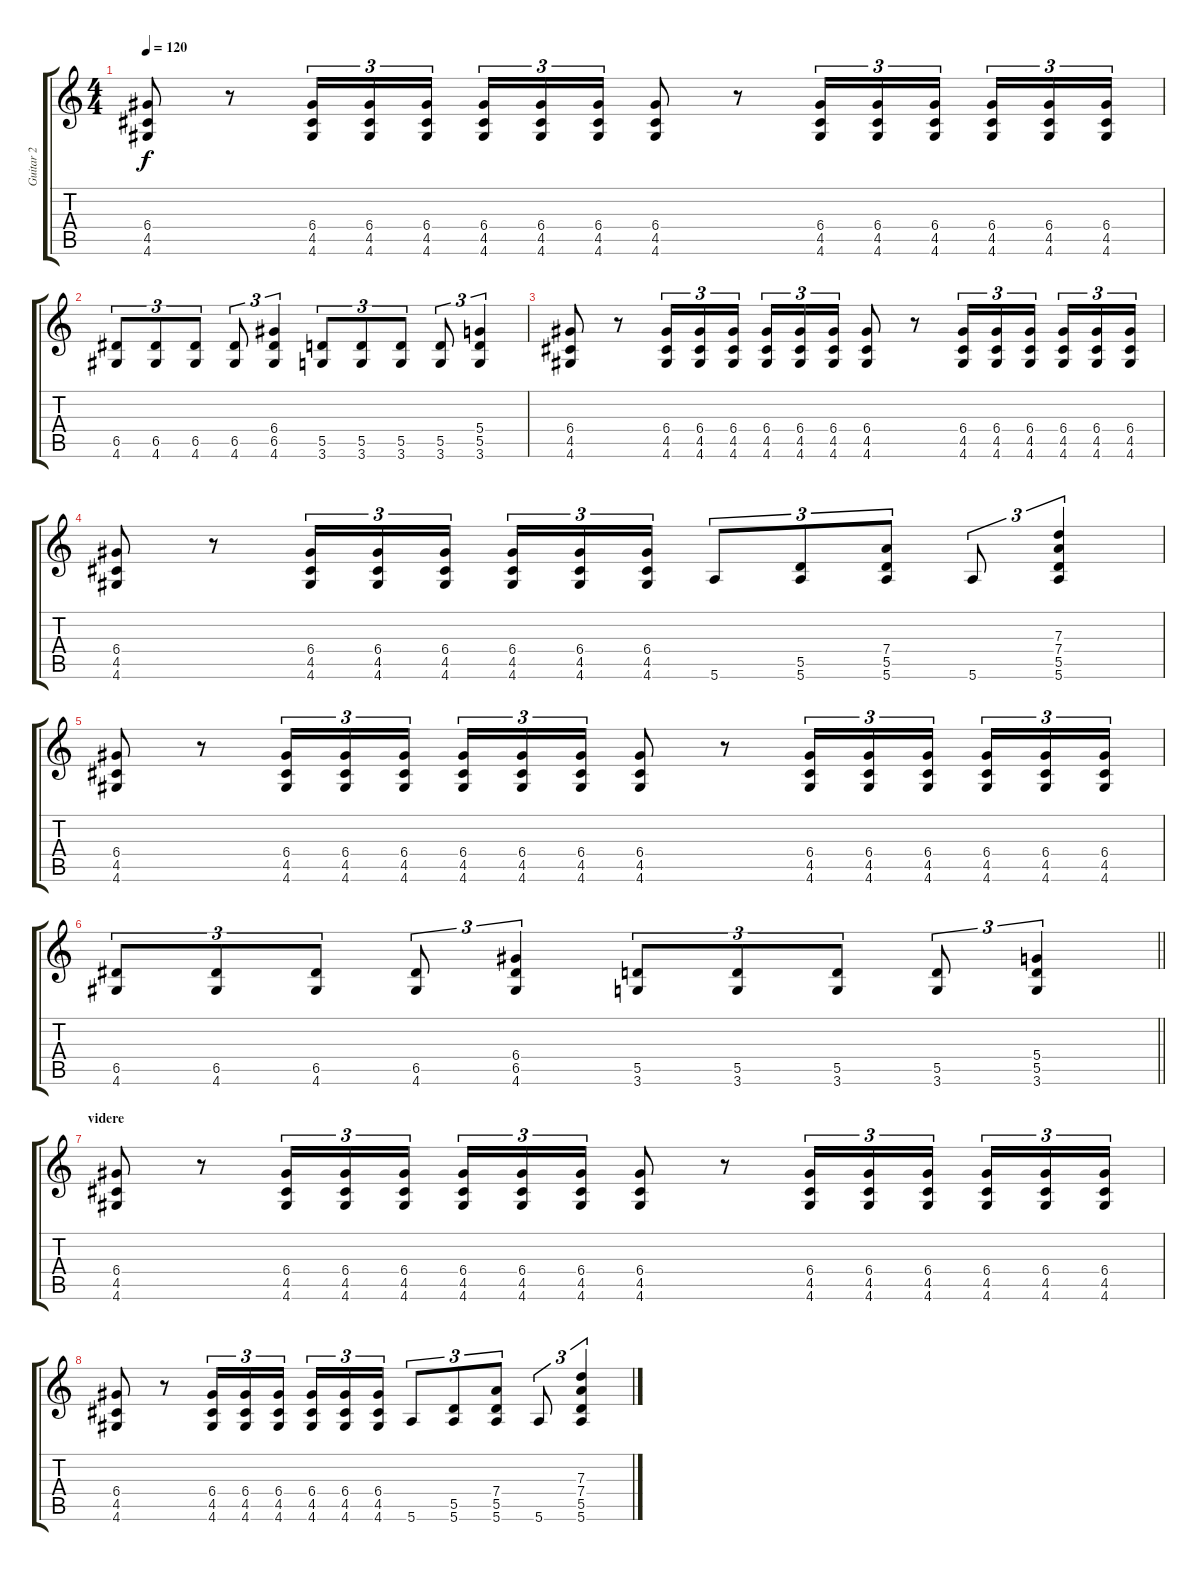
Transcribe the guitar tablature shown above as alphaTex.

\track ("Guitar 2" "Guitar 2") {instrument distortionguitar}
\staff {score tabs}
\tuning (E4 B3 G3 D3 A2 E2) {hide}
\ts (4 4)
\tempo 120
\clef g2
\ks c
(6.4 4.5 4.6).8{dy f} r.8 (6.4 4.5 4.6).16{tu (3 2)} (6.4 4.5 4.6).16{tu (3 2)} (6.4 4.5 4.6).16{tu (3 2) beam splitsecondary} (6.4 4.5 4.6).16{tu (3 2)} (6.4 4.5 4.6).16{tu (3 2)} (6.4 4.5 4.6).16{tu (3 2)} (6.4 4.5 4.6).8 r.8 (6.4 4.5 4.6).16{tu (3 2)} (6.4 4.5 4.6).16{tu (3 2)} (6.4 4.5 4.6).16{tu (3 2) beam splitsecondary} (6.4 4.5 4.6).16{tu (3 2)} (6.4 4.5 4.6).16{tu (3 2)} (6.4 4.5 4.6).16{tu (3 2)} |
(6.5 4.6).8{tu (3 2)} (6.5 4.6).8{tu (3 2)} (6.5 4.6).8{tu (3 2)} (6.5 4.6).8{tu (3 2)} (6.4 6.5 4.6).4{tu (3 2)} (5.5 3.6).8{tu (3 2)} (5.5 3.6).8{tu (3 2)} (5.5 3.6).8{tu (3 2)} (5.5 3.6).8{tu (3 2)} (5.4 5.5 3.6).4{tu (3 2)} |
(6.4 4.5 4.6).8 r.8 (6.4 4.5 4.6).16{tu (3 2)} (6.4 4.5 4.6).16{tu (3 2)} (6.4 4.5 4.6).16{tu (3 2) beam splitsecondary} (6.4 4.5 4.6).16{tu (3 2)} (6.4 4.5 4.6).16{tu (3 2)} (6.4 4.5 4.6).16{tu (3 2)} (6.4 4.5 4.6).8 r.8 (6.4 4.5 4.6).16{tu (3 2)} (6.4 4.5 4.6).16{tu (3 2)} (6.4 4.5 4.6).16{tu (3 2) beam splitsecondary} (6.4 4.5 4.6).16{tu (3 2)} (6.4 4.5 4.6).16{tu (3 2)} (6.4 4.5 4.6).16{tu (3 2)} |
(6.4 4.5 4.6).8 r.8 (6.4 4.5 4.6).16{tu (3 2)} (6.4 4.5 4.6).16{tu (3 2)} (6.4 4.5 4.6).16{tu (3 2) beam splitsecondary} (6.4 4.5 4.6).16{tu (3 2)} (6.4 4.5 4.6).16{tu (3 2)} (6.4 4.5 4.6).16{tu (3 2)} 5.6.8{tu (3 2)} (5.5 5.6).8{tu (3 2)} (7.4 5.5 5.6).8{tu (3 2)} 5.6.8{tu (3 2)} (7.3 7.4 5.5 5.6).4{tu (3 2)} |
(6.4 4.5 4.6).8 r.8 (6.4 4.5 4.6).16{tu (3 2)} (6.4 4.5 4.6).16{tu (3 2)} (6.4 4.5 4.6).16{tu (3 2) beam splitsecondary} (6.4 4.5 4.6).16{tu (3 2)} (6.4 4.5 4.6).16{tu (3 2)} (6.4 4.5 4.6).16{tu (3 2)} (6.4 4.5 4.6).8 r.8 (6.4 4.5 4.6).16{tu (3 2)} (6.4 4.5 4.6).16{tu (3 2)} (6.4 4.5 4.6).16{tu (3 2) beam splitsecondary} (6.4 4.5 4.6).16{tu (3 2)} (6.4 4.5 4.6).16{tu (3 2)} (6.4 4.5 4.6).16{tu (3 2)} |
\barLineRight lightlight
(6.5 4.6).8{tu (3 2)} (6.5 4.6).8{tu (3 2)} (6.5 4.6).8{tu (3 2)} (6.5 4.6).8{tu (3 2)} (6.4 6.5 4.6).4{tu (3 2)} (5.5 3.6).8{tu (3 2)} (5.5 3.6).8{tu (3 2)} (5.5 3.6).8{tu (3 2)} (5.5 3.6).8{tu (3 2)} (5.4 5.5 3.6).4{tu (3 2)} |
\section ("" "videre")
(6.4 4.5 4.6).8 r.8 (6.4 4.5 4.6).16{tu (3 2)} (6.4 4.5 4.6).16{tu (3 2)} (6.4 4.5 4.6).16{tu (3 2) beam splitsecondary} (6.4 4.5 4.6).16{tu (3 2)} (6.4 4.5 4.6).16{tu (3 2)} (6.4 4.5 4.6).16{tu (3 2)} (6.4 4.5 4.6).8 r.8 (6.4 4.5 4.6).16{tu (3 2)} (6.4 4.5 4.6).16{tu (3 2)} (6.4 4.5 4.6).16{tu (3 2) beam splitsecondary} (6.4 4.5 4.6).16{tu (3 2)} (6.4 4.5 4.6).16{tu (3 2)} (6.4 4.5 4.6).16{tu (3 2)} |
(6.4 4.5 4.6).8 r.8 (6.4 4.5 4.6).16{tu (3 2)} (6.4 4.5 4.6).16{tu (3 2)} (6.4 4.5 4.6).16{tu (3 2) beam splitsecondary} (6.4 4.5 4.6).16{tu (3 2)} (6.4 4.5 4.6).16{tu (3 2)} (6.4 4.5 4.6).16{tu (3 2)} 5.6.8{tu (3 2)} (5.5 5.6).8{tu (3 2)} (7.4 5.5 5.6).8{tu (3 2)} 5.6.8{tu (3 2)} (7.3 7.4 5.5 5.6).4{tu (3 2)}
